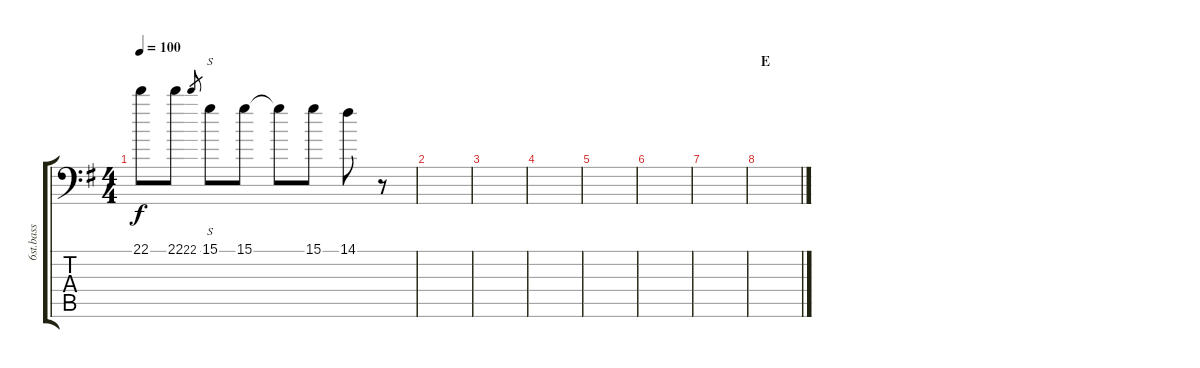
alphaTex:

\track ("6st.bass" "6st.bass") {instrument electricbasspick}
\staff {score tabs}
\tuning (E3 B2 G2 D2 A1 E1) {hide}
\ts (4 4)
\tempo 100
\clef f4
\ks g
22.1{t}.8{dy f} 22.1.8 22.1.8{gr} 15.1.8{s} 15.1.8 15.1{t}.8 15.1.8 14.1.8 r.8 |
|
|
|
|
|
|
\section ("" "E")
